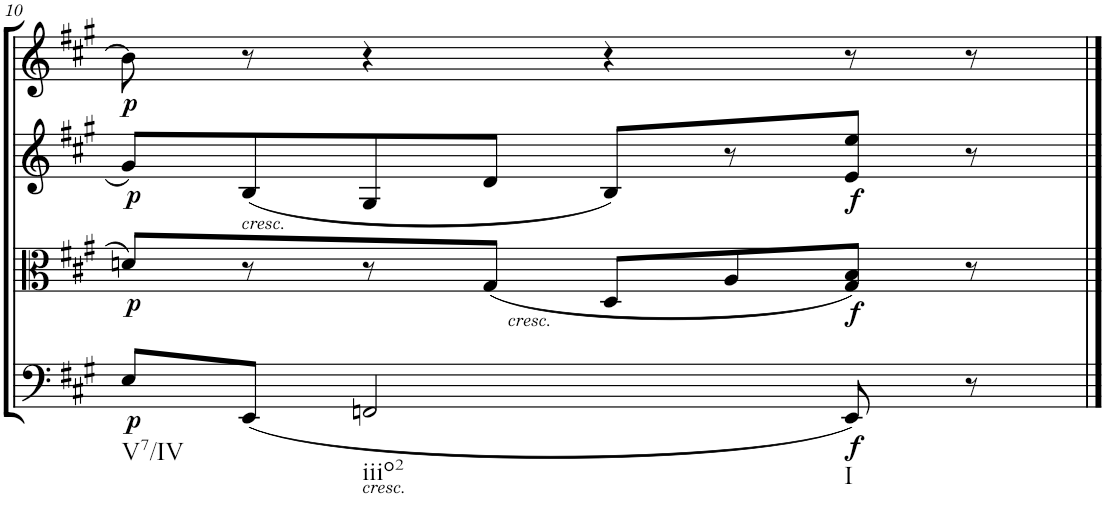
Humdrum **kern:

**kern	**dynam	**kern	**dynam	**kern	**dynam	**kern	**dynam
*part4	*part4	*part3	*part3	*part2	*part2	*part1	*part1
*staff4	*staff4	*staff3	*staff3	*staff2	*staff2	*staff1	*staff1
*I"Cello	*	*I"Viola	*	*I"2nd Violin	*	*I"1st Violin	*
*	*	*I'Vla	*	*I'Vln	*	*I'Vln	*
!!LO:PB:g=z
*clefF4	*	*clefC3	*	*clefG2	*	*clefG2	*
*k[f#c#g#]	*	*k[f#c#g#]	*	*k[f#c#g#]	*	*k[f#c#g#]	*
*f#:	*	*f#:	*	*f#:	*	*f#:	*
*M4/4	*	*M4/4	*	*M4/4	*	*M4/4	*
*met(c)	*	*met(c)	*	*met(c)	*	*met(c)	*
=10	=10	=10	=10	=10	=10	=10	=10
!LO:TX:b:t=V7/IV	!	!	!	!	!	!	!
!	!LO:DY:b	!	!LO:DY:b	!	!LO:DY:b	!	!LO:DY:b
8E/L	p	8dn/L	p	8g#/L	p	8b\]	p
!	!	!	!	!LO:TX:b:i:t=cresc.	!	!	!
(8EE/J	.	8r	.	(8B/	.	8r	.
!LO:TX:b:i:t=cresc.	!	!	!	!	!	!	!
!LO:TX:b:t=iiio2	!	!	!	!	!	!	!
2FFn/	.	8r	.	8G#/	.	4r	.
!	!	!LO:TX:b:i:t=cresc.	!	!	!	!	!
.	.	(8G#/J	.	8d/J	.	.	.
.	.	8D/L	.	8B/L)	.	4r	.
.	.	8A/	.	8r	.	.	.
!LO:TX:b:t=I	!	!	!	!	!	!	!
!	!LO:DY:b	!	!LO:DY:b	!	!LO:DY:b	!	!
8EE/)	f	8G#/ 8B/J)	f	8e/ 8ee/J	f	8r	.
8r	.	8r	.	8r	.	8r	.
==	==	==	==	==	==	==	==
*-	*-	*-	*-	*-	*-	*-	*-
